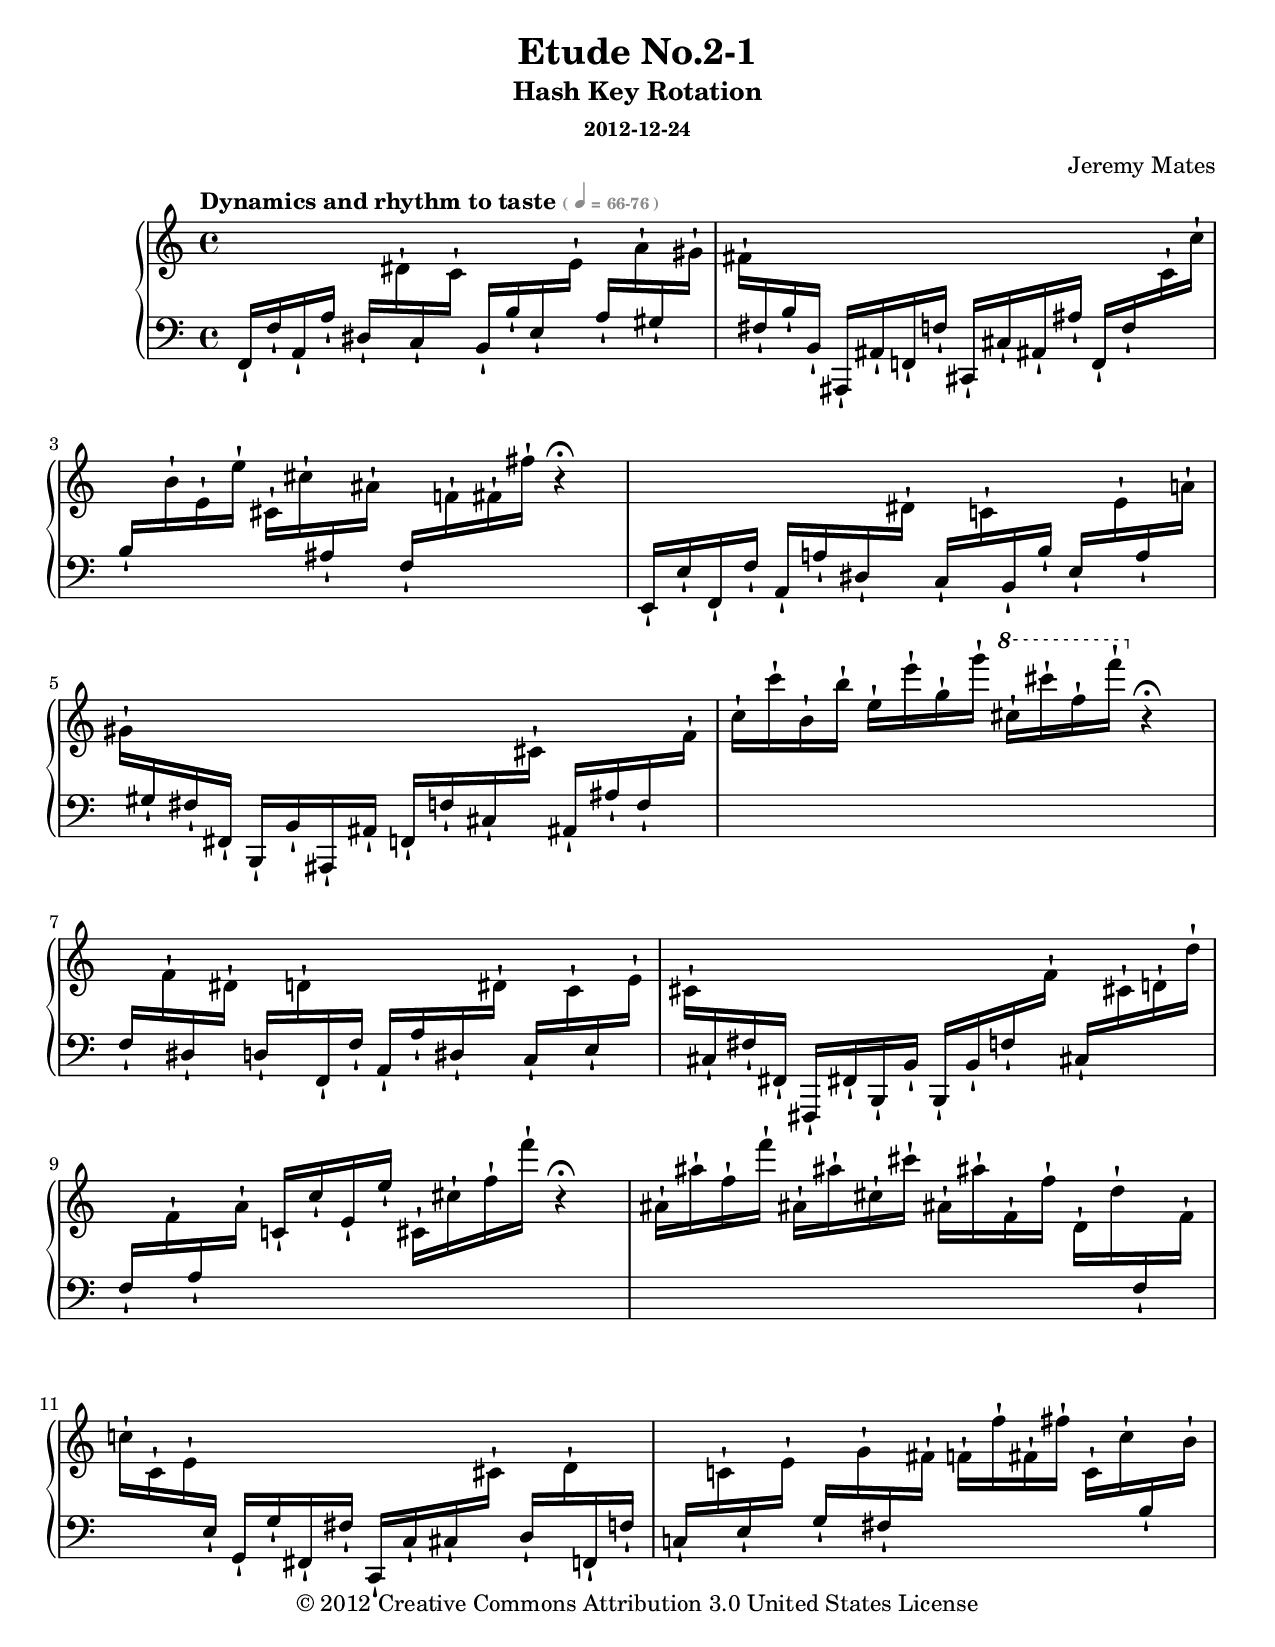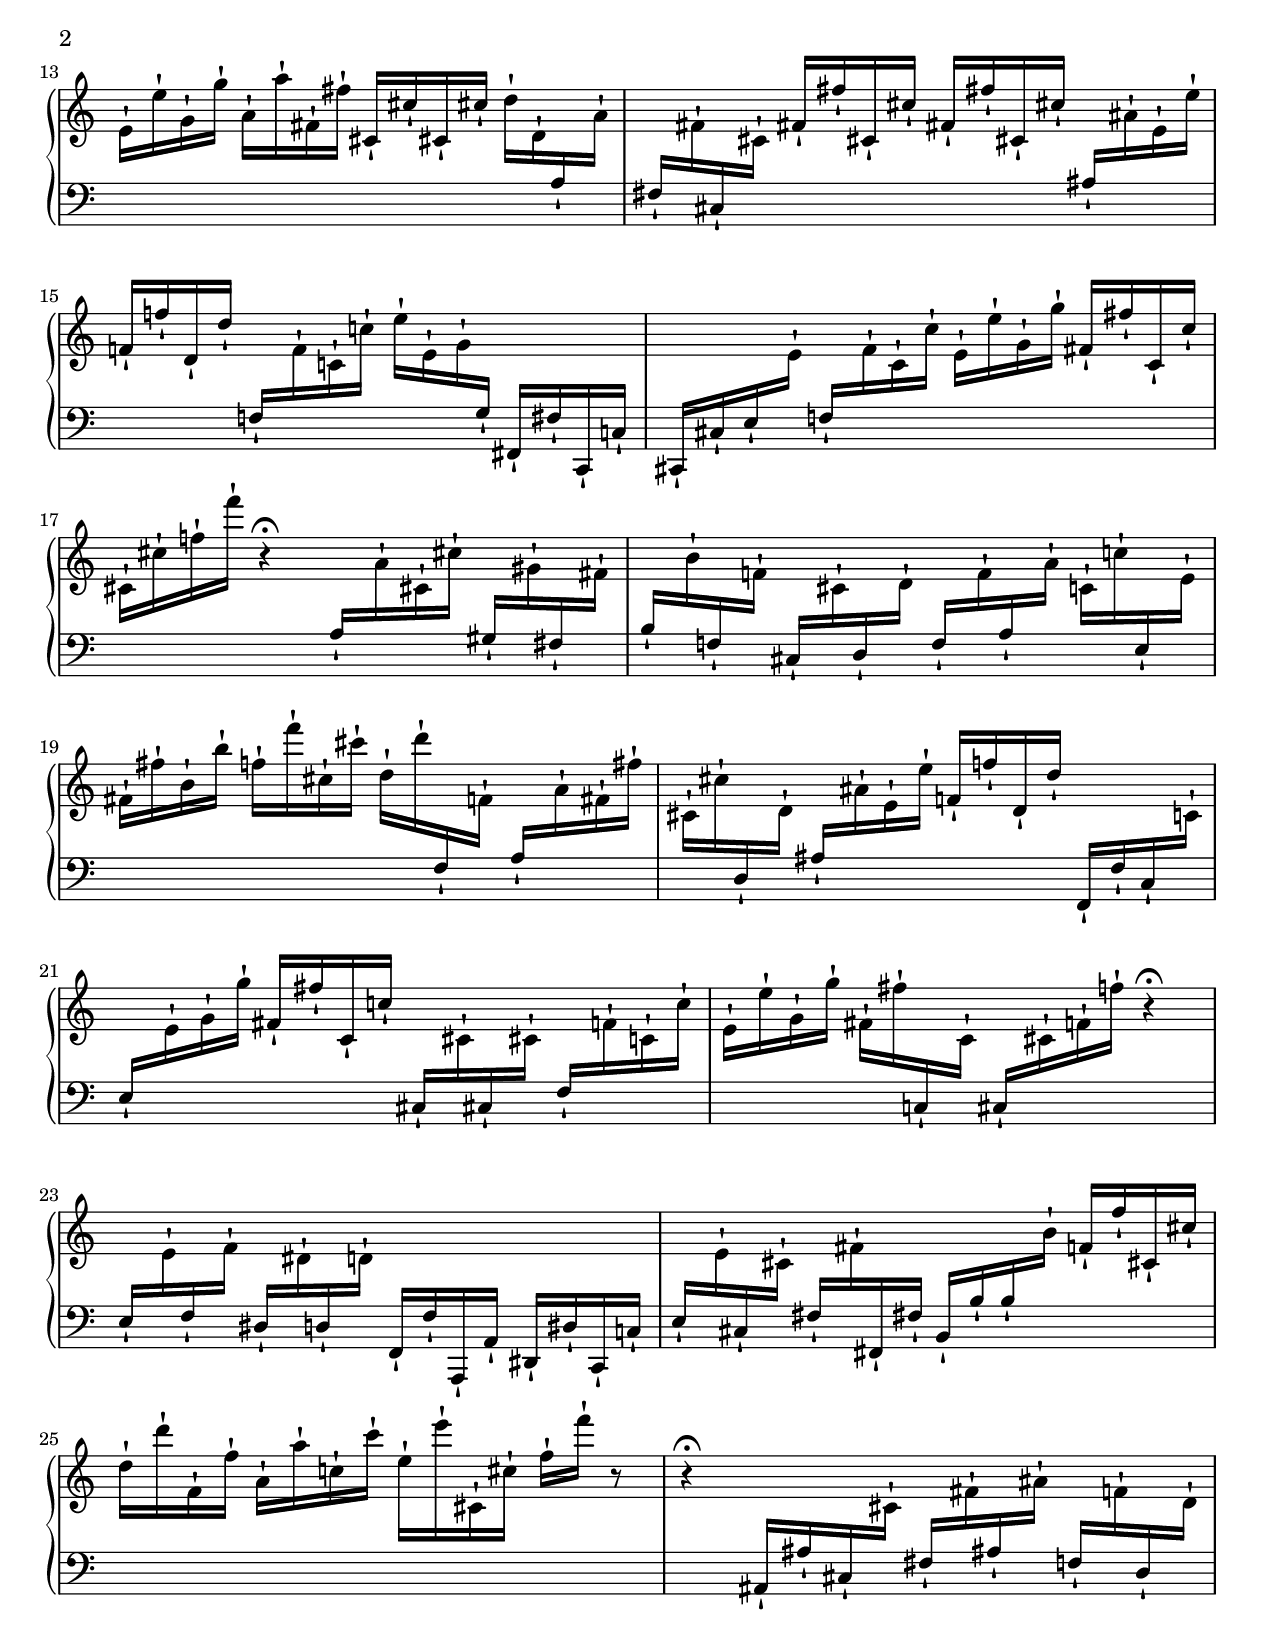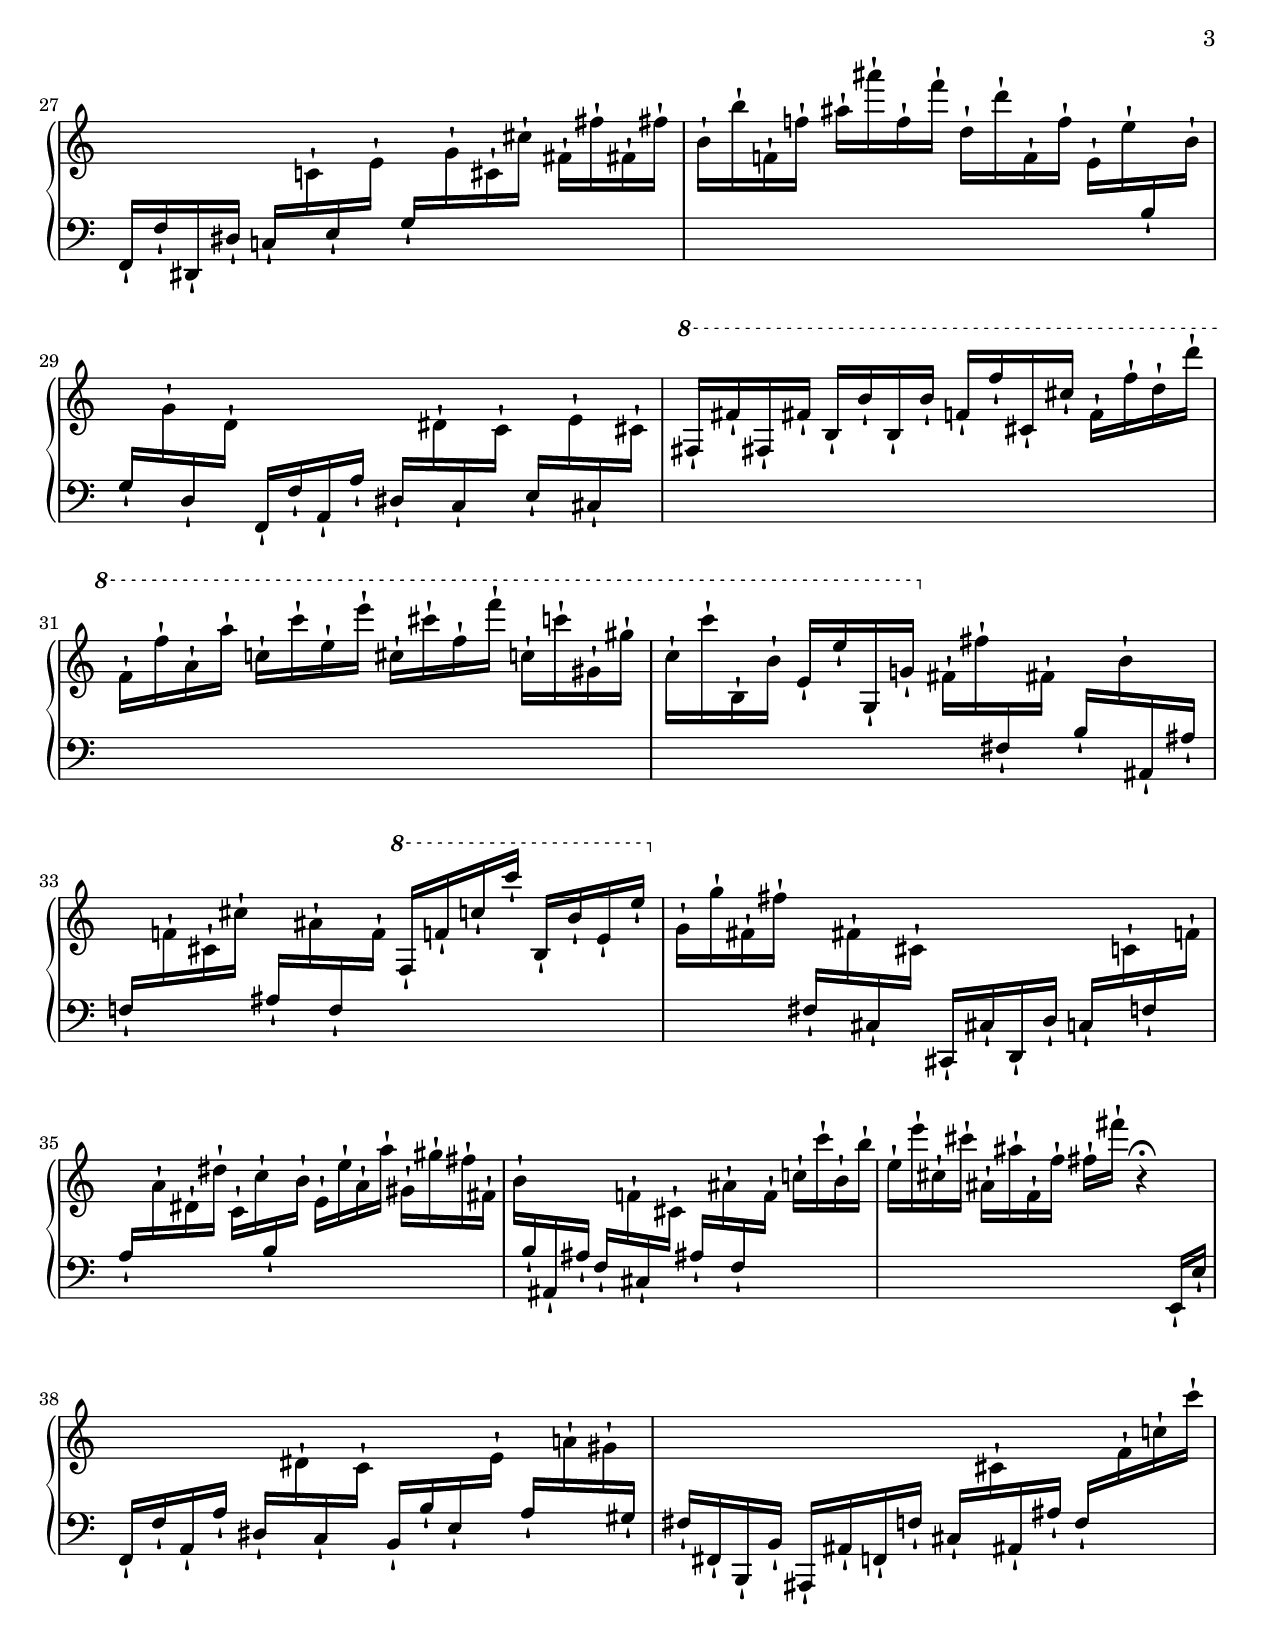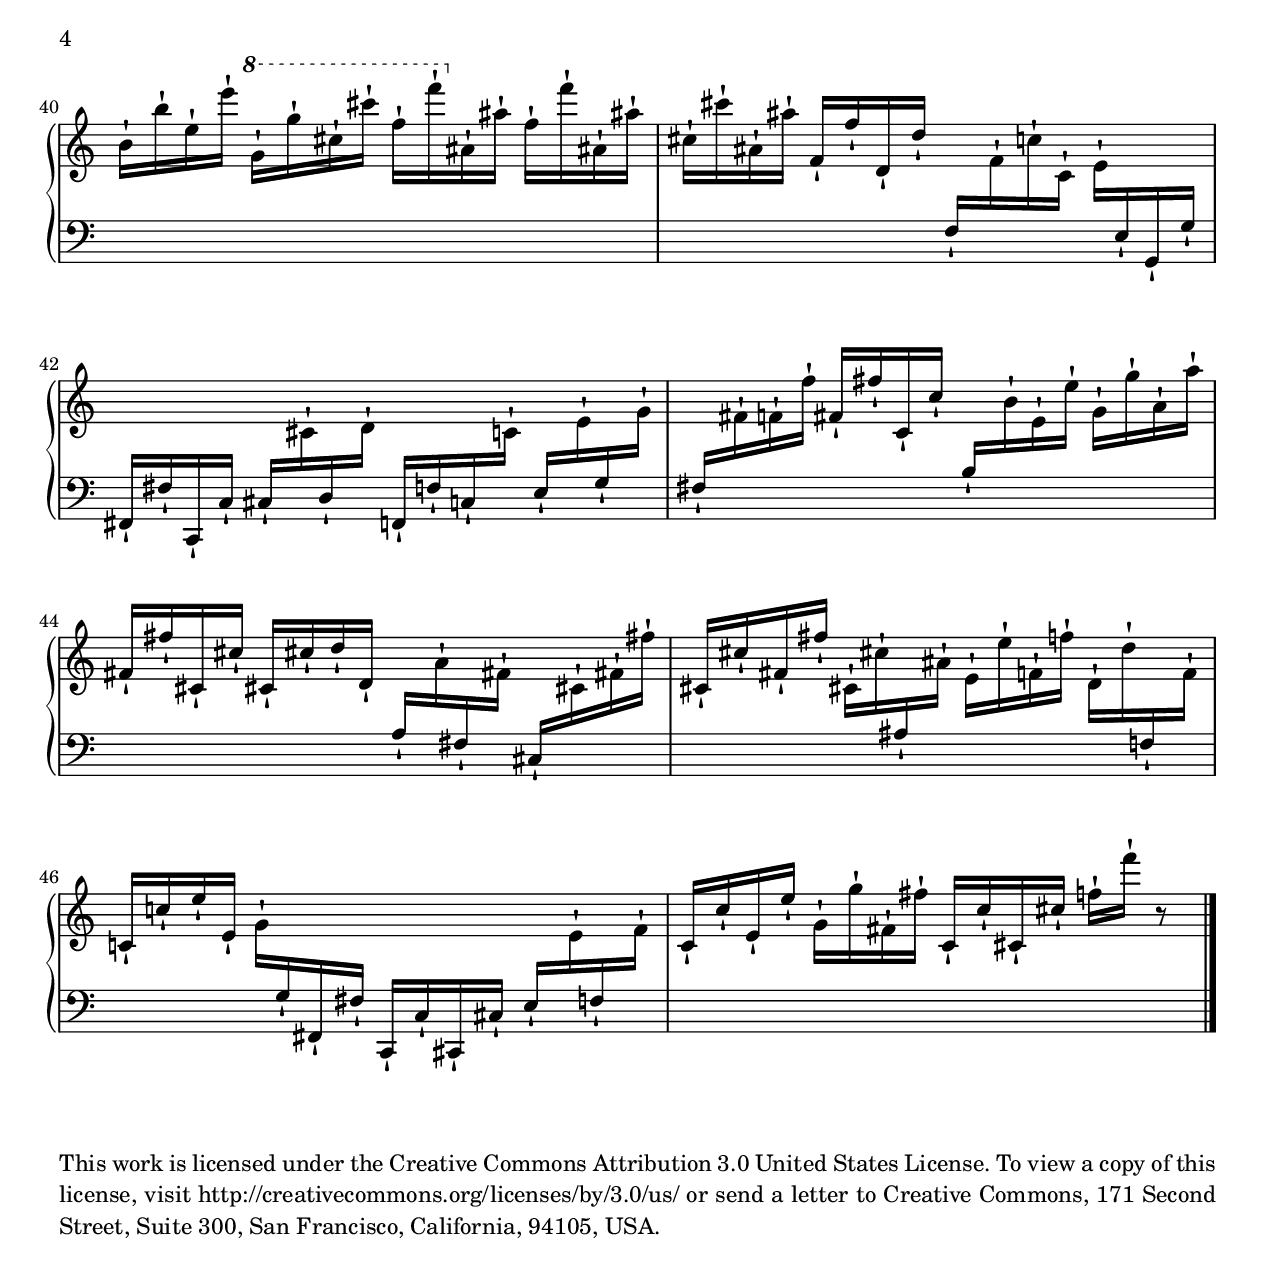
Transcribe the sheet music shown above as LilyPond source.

% LilyPond engraving system - http://www.lilypond.org/

\version "2.16.0"
\include "articulate.ly"

#(define-markup-list-command (paragraph layout props args) (markup-list?)
 (interpret-markup-list layout props
   (make-justified-lines-markup-list (cons (make-hspace-markup 0) args))))

\header {
  title       = "Etude No.2-1"
  subtitle    = "Hash Key Rotation"
  composer    = "Jeremy Mates"
  subsubtitle = "2012-12-24"
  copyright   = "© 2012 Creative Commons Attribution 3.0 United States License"
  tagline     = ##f
}

upper = {
  \accidentalStyle "neo-modern"
  \clef treble
  \key c \major
  \tempo \markup {
    "Dynamics and rhythm to taste"
    \with-color #(x11-color 'grey55)
    \teeny { "(" \general-align #Y #DOWN \note #"4" #1 = "66-76 )" }
  }

  s1*47

  \bar "|."
}

lower = {
  \accidentalStyle "neo-modern"
  \clef bass

    f,16-|
  f16-|
  a,16-|
  a16-|
  dis16-|
  \change Staff = "upper"
  dis'16-|
  \change Staff = "lower"
  c16-|
  \change Staff = "upper"
  c'16-|
  \change Staff = "lower"
  b,16-|
  b16-|
  e16-|
  \change Staff = "upper"
  e'16-|
  \change Staff = "lower"
  a16-|
  \change Staff = "upper"
  a'16-|
  \change Staff = "lower"
  gis16-|
  \change Staff = "upper"
  gis'16-|
  fis'16-|
  \change Staff = "lower"
  fis16-|
  b16-|
  b,16-|
  ais,,16-|
  ais,16-|
  f,16-|
  f16-|
  cis,16-|
  cis16-|
  ais,16-|
  ais16-|
  f,16-|
  f16-|
  \change Staff = "upper"
  c'16-|
  c''16-|
  \change Staff = "lower"
  b16-|
  \change Staff = "upper"
  b'16-|
  e'16-|
  e''16-|
  cis'16-|
  cis''16-|
  \change Staff = "lower"
  ais16-|
  \change Staff = "upper"
  ais'16-|
  \change Staff = "lower"
  f16-|
  \change Staff = "upper"
  f'16-|
  fis'16-|
  fis''16-|
  r4\fermata   \change Staff = "lower"
  e,16-|
  e16-|
  f,16-|
  f16-|
  a,16-|
  a16-|
  dis16-|
  \change Staff = "upper"
  dis'16-|
  \change Staff = "lower"
  c16-|
  \change Staff = "upper"
  c'16-|
  \change Staff = "lower"
  b,16-|
  b16-|
  e16-|
  \change Staff = "upper"
  e'16-|
  \change Staff = "lower"
  a16-|
  \change Staff = "upper"
  a'16-|
  gis'16-|
  \change Staff = "lower"
  gis16-|
  fis16-|
  fis,16-|
  b,,16-|
  b,16-|
  ais,,16-|
  ais,16-|
  f,16-|
  f16-|
  cis16-|
  \change Staff = "upper"
  cis'16-|
  \change Staff = "lower"
  ais,16-|
  ais16-|
  f16-|
  \change Staff = "upper"
  f'16-|
  c''16-|
  c'''16-|
  b'16-|
  b''16-|
  e''16-|
  e'''16-|
  g''16-|
  g'''16-|
  \ottava #1
  \ottava #1
  \ottava #1
  cis'''16-|
  cis''''16-|
  f'''16-|
  f''''16-|
  \ottava #0
  \ottava #0
  \ottava #0
  \ottava #0
  r4\fermata   \change Staff = "lower"
  f16-|
  \change Staff = "upper"
  f'16-|
  \change Staff = "lower"
  dis16-|
  \change Staff = "upper"
  dis'16-|
  \change Staff = "lower"
  d16-|
  \change Staff = "upper"
  d'16-|
  \change Staff = "lower"
  f,16-|
  f16-|
  a,16-|
  a16-|
  dis16-|
  \change Staff = "upper"
  dis'16-|
  \change Staff = "lower"
  c16-|
  \change Staff = "upper"
  c'16-|
  \change Staff = "lower"
  e16-|
  \change Staff = "upper"
  e'16-|
  cis'16-|
  \change Staff = "lower"
  cis16-|
  fis16-|
  fis,16-|
  fis,,16-|
  fis,16-|
  b,,16-|
  b,16-|
  b,,16-|
  b,16-|
  f16-|
  \change Staff = "upper"
  f'16-|
  \change Staff = "lower"
  cis16-|
  \change Staff = "upper"
  cis'16-|
  d'16-|
  d''16-|
  \change Staff = "lower"
  f16-|
  \change Staff = "upper"
  f'16-|
  \change Staff = "lower"
  a16-|
  \change Staff = "upper"
  a'16-|
  c'16-|
  c''16-|
  e'16-|
  e''16-|
  cis'16-|
  cis''16-|
  f''16-|
  f'''16-|
  r4\fermata   ais'16-|
  ais''16-|
  f''16-|
  f'''16-|
  ais'16-|
  ais''16-|
  cis''16-|
  cis'''16-|
  ais'16-|
  ais''16-|
  f'16-|
  f''16-|
  d'16-|
  d''16-|
  \change Staff = "lower"
  f16-|
  \change Staff = "upper"
  f'16-|
  c''16-|
  c'16-|
  e'16-|
  \change Staff = "lower"
  e16-|
  g,16-|
  g16-|
  fis,16-|
  fis16-|
  c,16-|
  c16-|
  cis16-|
  \change Staff = "upper"
  cis'16-|
  \change Staff = "lower"
  d16-|
  \change Staff = "upper"
  d'16-|
  \change Staff = "lower"
  f,16-|
  f16-|
  c16-|
  \change Staff = "upper"
  c'16-|
  \change Staff = "lower"
  e16-|
  \change Staff = "upper"
  e'16-|
  \change Staff = "lower"
  g16-|
  \change Staff = "upper"
  g'16-|
  \change Staff = "lower"
  fis16-|
  \change Staff = "upper"
  fis'16-|
  f'16-|
  f''16-|
  fis'16-|
  fis''16-|
  c'16-|
  c''16-|
  \change Staff = "lower"
  b16-|
  \change Staff = "upper"
  b'16-|
  e'16-|
  e''16-|
  g'16-|
  g''16-|
  a'16-|
  a''16-|
  fis'16-|
  fis''16-|
  cis'16-|
  cis''16-|
  cis'16-|
  cis''16-|
  d''16-|
  d'16-|
  \change Staff = "lower"
  a16-|
  \change Staff = "upper"
  a'16-|
  \change Staff = "lower"
  fis16-|
  \change Staff = "upper"
  fis'16-|
  \change Staff = "lower"
  cis16-|
  \change Staff = "upper"
  cis'16-|
  fis'16-|
  fis''16-|
  cis'16-|
  cis''16-|
  fis'16-|
  fis''16-|
  cis'16-|
  cis''16-|
  \change Staff = "lower"
  ais16-|
  \change Staff = "upper"
  ais'16-|
  e'16-|
  e''16-|
  f'16-|
  f''16-|
  d'16-|
  d''16-|
  \change Staff = "lower"
  f16-|
  \change Staff = "upper"
  f'16-|
  c'16-|
  c''16-|
  e''16-|
  e'16-|
  g'16-|
  \change Staff = "lower"
  g16-|
  fis,16-|
  fis16-|
  c,16-|
  c16-|
  cis,16-|
  cis16-|
  e16-|
  \change Staff = "upper"
  e'16-|
  \change Staff = "lower"
  f16-|
  \change Staff = "upper"
  f'16-|
  c'16-|
  c''16-|
  e'16-|
  e''16-|
  g'16-|
  g''16-|
  fis'16-|
  fis''16-|
  c'16-|
  c''16-|
  cis'16-|
  cis''16-|
  f''16-|
  f'''16-|
  r4\fermata   \change Staff = "lower"
  a16-|
  \change Staff = "upper"
  a'16-|
  cis'16-|
  cis''16-|
  \change Staff = "lower"
  gis16-|
  \change Staff = "upper"
  gis'16-|
  \change Staff = "lower"
  fis16-|
  \change Staff = "upper"
  fis'16-|
  \change Staff = "lower"
  b16-|
  \change Staff = "upper"
  b'16-|
  \change Staff = "lower"
  f16-|
  \change Staff = "upper"
  f'16-|
  \change Staff = "lower"
  cis16-|
  \change Staff = "upper"
  cis'16-|
  \change Staff = "lower"
  d16-|
  \change Staff = "upper"
  d'16-|
  \change Staff = "lower"
  f16-|
  \change Staff = "upper"
  f'16-|
  \change Staff = "lower"
  a16-|
  \change Staff = "upper"
  a'16-|
  c'16-|
  c''16-|
  \change Staff = "lower"
  e16-|
  \change Staff = "upper"
  e'16-|
  fis'16-|
  fis''16-|
  b'16-|
  b''16-|
  f''16-|
  f'''16-|
  cis''16-|
  cis'''16-|
  d''16-|
  d'''16-|
  \change Staff = "lower"
  f16-|
  \change Staff = "upper"
  f'16-|
  \change Staff = "lower"
  a16-|
  \change Staff = "upper"
  a'16-|
  fis'16-|
  fis''16-|
  cis'16-|
  cis''16-|
  \change Staff = "lower"
  d16-|
  \change Staff = "upper"
  d'16-|
  \change Staff = "lower"
  ais16-|
  \change Staff = "upper"
  ais'16-|
  e'16-|
  e''16-|
  f'16-|
  f''16-|
  d'16-|
  d''16-|
  \change Staff = "lower"
  f,16-|
  f16-|
  c16-|
  \change Staff = "upper"
  c'16-|
  \change Staff = "lower"
  e16-|
  \change Staff = "upper"
  e'16-|
  g'16-|
  g''16-|
  fis'16-|
  fis''16-|
  c'16-|
  c''16-|
  \change Staff = "lower"
  cis16-|
  \change Staff = "upper"
  cis'16-|
  \change Staff = "lower"
  cis16-|
  \change Staff = "upper"
  cis'16-|
  \change Staff = "lower"
  f16-|
  \change Staff = "upper"
  f'16-|
  c'16-|
  c''16-|
  e'16-|
  e''16-|
  g'16-|
  g''16-|
  fis'16-|
  fis''16-|
  \change Staff = "lower"
  c16-|
  \change Staff = "upper"
  c'16-|
  \change Staff = "lower"
  cis16-|
  \change Staff = "upper"
  cis'16-|
  f'16-|
  f''16-|
  r4\fermata   \change Staff = "lower"
  e16-|
  \change Staff = "upper"
  e'16-|
  \change Staff = "lower"
  f16-|
  \change Staff = "upper"
  f'16-|
  \change Staff = "lower"
  dis16-|
  \change Staff = "upper"
  dis'16-|
  \change Staff = "lower"
  d16-|
  \change Staff = "upper"
  d'16-|
  \change Staff = "lower"
  f,16-|
  f16-|
  a,,16-|
  a,16-|
  dis,16-|
  dis16-|
  c,16-|
  c16-|
  e16-|
  \change Staff = "upper"
  e'16-|
  \change Staff = "lower"
  cis16-|
  \change Staff = "upper"
  cis'16-|
  \change Staff = "lower"
  fis16-|
  \change Staff = "upper"
  fis'16-|
  \change Staff = "lower"
  fis,16-|
  fis16-|
  b,16-|
  b16-|
  b16-|
  \change Staff = "upper"
  b'16-|
  f'16-|
  f''16-|
  cis'16-|
  cis''16-|
  d''16-|
  d'''16-|
  f'16-|
  f''16-|
  a'16-|
  a''16-|
  c''16-|
  c'''16-|
  e''16-|
  e'''16-|
  cis'16-|
  cis''16-|
  f''16-|
  f'''16-|
  r8  r4\fermata   \change Staff = "lower"
  ais,16-|
  ais16-|
  cis16-|
  \change Staff = "upper"
  cis'16-|
  \change Staff = "lower"
  fis16-|
  \change Staff = "upper"
  fis'16-|
  \change Staff = "lower"
  ais16-|
  \change Staff = "upper"
  ais'16-|
  \change Staff = "lower"
  f16-|
  \change Staff = "upper"
  f'16-|
  \change Staff = "lower"
  d16-|
  \change Staff = "upper"
  d'16-|
  \change Staff = "lower"
  f,16-|
  f16-|
  dis,16-|
  dis16-|
  c16-|
  \change Staff = "upper"
  c'16-|
  \change Staff = "lower"
  e16-|
  \change Staff = "upper"
  e'16-|
  \change Staff = "lower"
  g16-|
  \change Staff = "upper"
  g'16-|
  cis'16-|
  cis''16-|
  fis'16-|
  fis''16-|
  fis'16-|
  fis''16-|
  b'16-|
  b''16-|
  f'16-|
  f''16-|
  ais''16-|
  ais'''16-|
  f''16-|
  f'''16-|
  d''16-|
  d'''16-|
  f'16-|
  f''16-|
  e'16-|
  e''16-|
  \change Staff = "lower"
  b16-|
  \change Staff = "upper"
  b'16-|
  \change Staff = "lower"
  g16-|
  \change Staff = "upper"
  g'16-|
  \change Staff = "lower"
  d16-|
  \change Staff = "upper"
  d'16-|
  \change Staff = "lower"
  f,16-|
  f16-|
  a,16-|
  a16-|
  dis16-|
  \change Staff = "upper"
  dis'16-|
  \change Staff = "lower"
  c16-|
  \change Staff = "upper"
  c'16-|
  \change Staff = "lower"
  e16-|
  \change Staff = "upper"
  e'16-|
  \change Staff = "lower"
  cis16-|
  \change Staff = "upper"
  cis'16-|
  \ottava #1
  \ottava #1
  \ottava #1
  fis'16-|
  fis''16-|
  fis'16-|
  fis''16-|
  b'16-|
  b''16-|
  b'16-|
  b''16-|
  f''16-|
  f'''16-|
  cis''16-|
  cis'''16-|
  f''16-|
  f'''16-|
  d'''16-|
  d''''16-|
  f''16-|
  f'''16-|
  a''16-|
  a'''16-|
  c'''16-|
  c''''16-|
  e'''16-|
  e''''16-|
  cis'''16-|
  cis''''16-|
  f'''16-|
  f''''16-|
  c'''16-|
  c''''16-|
  gis''16-|
  gis'''16-|
  c'''16-|
  c''''16-|
  b'16-|
  b''16-|
  e''16-|
  e'''16-|
  g'16-|
  g''16-|
  \ottava #0
  \ottava #0
  \ottava #0
  fis'16-|
  fis''16-|
  \change Staff = "lower"
  fis16-|
  \change Staff = "upper"
  fis'16-|
  \change Staff = "lower"
  b16-|
  \change Staff = "upper"
  b'16-|
  \change Staff = "lower"
  ais,16-|
  ais16-|
  f16-|
  \change Staff = "upper"
  f'16-|
  cis'16-|
  cis''16-|
  \change Staff = "lower"
  ais16-|
  \change Staff = "upper"
  ais'16-|
  \change Staff = "lower"
  f16-|
  \change Staff = "upper"
  f'16-|
  \ottava #1
  \ottava #1
  \ottava #1
  f'16-|
  f''16-|
  c'''16-|
  c''''16-|
  b'16-|
  b''16-|
  e''16-|
  e'''16-|
  \ottava #0
  \ottava #0
  \ottava #0
  g'16-|
  g''16-|
  fis'16-|
  fis''16-|
  \change Staff = "lower"
  fis16-|
  \change Staff = "upper"
  fis'16-|
  \change Staff = "lower"
  cis16-|
  \change Staff = "upper"
  cis'16-|
  \change Staff = "lower"
  cis,16-|
  cis16-|
  d,16-|
  d16-|
  c16-|
  \change Staff = "upper"
  c'16-|
  \change Staff = "lower"
  f16-|
  \change Staff = "upper"
  f'16-|
  \change Staff = "lower"
  a16-|
  \change Staff = "upper"
  a'16-|
  dis'16-|
  dis''16-|
  c'16-|
  c''16-|
  \change Staff = "lower"
  b16-|
  \change Staff = "upper"
  b'16-|
  e'16-|
  e''16-|
  a'16-|
  a''16-|
  gis'16-|
  gis''16-|
  fis''16-|
  fis'16-|
  b'16-|
  \change Staff = "lower"
  b16-|
  ais,16-|
  ais16-|
  f16-|
  \change Staff = "upper"
  f'16-|
  \change Staff = "lower"
  cis16-|
  \change Staff = "upper"
  cis'16-|
  \change Staff = "lower"
  ais16-|
  \change Staff = "upper"
  ais'16-|
  \change Staff = "lower"
  f16-|
  \change Staff = "upper"
  f'16-|
  c''16-|
  c'''16-|
  b'16-|
  b''16-|
  e''16-|
  e'''16-|
  cis''16-|
  cis'''16-|
  ais'16-|
  ais''16-|
  f'16-|
  f''16-|
  fis''16-|
  fis'''16-|
  r4\fermata   \change Staff = "lower"
  e,16-|
  e16-|
  f,16-|
  f16-|
  a,16-|
  a16-|
  dis16-|
  \change Staff = "upper"
  dis'16-|
  \change Staff = "lower"
  c16-|
  \change Staff = "upper"
  c'16-|
  \change Staff = "lower"
  b,16-|
  b16-|
  e16-|
  \change Staff = "upper"
  e'16-|
  \change Staff = "lower"
  a16-|
  \change Staff = "upper"
  a'16-|
  gis'16-|
  \change Staff = "lower"
  gis16-|
  fis16-|
  fis,16-|
  b,,16-|
  b,16-|
  ais,,16-|
  ais,16-|
  f,16-|
  f16-|
  cis16-|
  \change Staff = "upper"
  cis'16-|
  \change Staff = "lower"
  ais,16-|
  ais16-|
  f16-|
  \change Staff = "upper"
  f'16-|
  c''16-|
  c'''16-|
  b'16-|
  b''16-|
  e''16-|
  e'''16-|
  \ottava #1
  \ottava #1
  \ottava #1
  g''16-|
  g'''16-|
  cis'''16-|
  cis''''16-|
  f'''16-|
  f''''16-|
  \ottava #0
  \ottava #0
  \ottava #0
  ais'16-|
  ais''16-|
  f''16-|
  f'''16-|
  ais'16-|
  ais''16-|
  cis''16-|
  cis'''16-|
  ais'16-|
  ais''16-|
  f'16-|
  f''16-|
  d'16-|
  d''16-|
  \change Staff = "lower"
  f16-|
  \change Staff = "upper"
  f'16-|
  c''16-|
  c'16-|
  e'16-|
  \change Staff = "lower"
  e16-|
  g,16-|
  g16-|
  fis,16-|
  fis16-|
  c,16-|
  c16-|
  cis16-|
  \change Staff = "upper"
  cis'16-|
  \change Staff = "lower"
  d16-|
  \change Staff = "upper"
  d'16-|
  \change Staff = "lower"
  f,16-|
  f16-|
  c16-|
  \change Staff = "upper"
  c'16-|
  \change Staff = "lower"
  e16-|
  \change Staff = "upper"
  e'16-|
  \change Staff = "lower"
  g16-|
  \change Staff = "upper"
  g'16-|
  \change Staff = "lower"
  fis16-|
  \change Staff = "upper"
  fis'16-|
  f'16-|
  f''16-|
  fis'16-|
  fis''16-|
  c'16-|
  c''16-|
  \change Staff = "lower"
  b16-|
  \change Staff = "upper"
  b'16-|
  e'16-|
  e''16-|
  g'16-|
  g''16-|
  a'16-|
  a''16-|
  fis'16-|
  fis''16-|
  cis'16-|
  cis''16-|
  cis'16-|
  cis''16-|
  d''16-|
  d'16-|
  \change Staff = "lower"
  a16-|
  \change Staff = "upper"
  a'16-|
  \change Staff = "lower"
  fis16-|
  \change Staff = "upper"
  fis'16-|
  \change Staff = "lower"
  cis16-|
  \change Staff = "upper"
  cis'16-|
  fis'16-|
  fis''16-|
  cis'16-|
  cis''16-|
  fis'16-|
  fis''16-|
  cis'16-|
  cis''16-|
  \change Staff = "lower"
  ais16-|
  \change Staff = "upper"
  ais'16-|
  e'16-|
  e''16-|
  f'16-|
  f''16-|
  d'16-|
  d''16-|
  \change Staff = "lower"
  f16-|
  \change Staff = "upper"
  f'16-|
  c'16-|
  c''16-|
  e''16-|
  e'16-|
  g'16-|
  \change Staff = "lower"
  g16-|
  fis,16-|
  fis16-|
  c,16-|
  c16-|
  cis,16-|
  cis16-|
  e16-|
  \change Staff = "upper"
  e'16-|
  \change Staff = "lower"
  f16-|
  \change Staff = "upper"
  f'16-|
  c'16-|
  c''16-|
  e'16-|
  e''16-|
  g'16-|
  g''16-|
  fis'16-|
  fis''16-|
  c'16-|
  c''16-|
  cis'16-|
  cis''16-|
  f''16-|
  f'''16-|
  r8


  \bar "|."
}

\book {
  \paper {
    #(set-paper-size "letter")
  }
  \score {
    \new PianoStaff = "PianoStaff_pf" <<
      \new Staff = "upper" << \upper >>
      \new Staff = "lower" << \lower >>
    >>
    \layout { }
  }
% \score {
%   \unfoldRepeats \articulate {
%     \new Staff <<
%       \set Score.midiChannelMapping = #'instrument
%       \new Staff = "upper_midi" \upper_midi
%       \new Staff = "lower_midi" \lower_midi
%     >>
%   }
%   \midi {
%     \context { }
%   }
% }
  \markuplist { \paragraph {
This work is licensed under the Creative Commons Attribution 3.0 United
States License. To view a copy of this license, visit
http://creativecommons.org/licenses/by/3.0/us/ or send a letter to
Creative Commons, 171 Second Street, Suite 300, San Francisco,
California, 94105, USA.
} }
}
